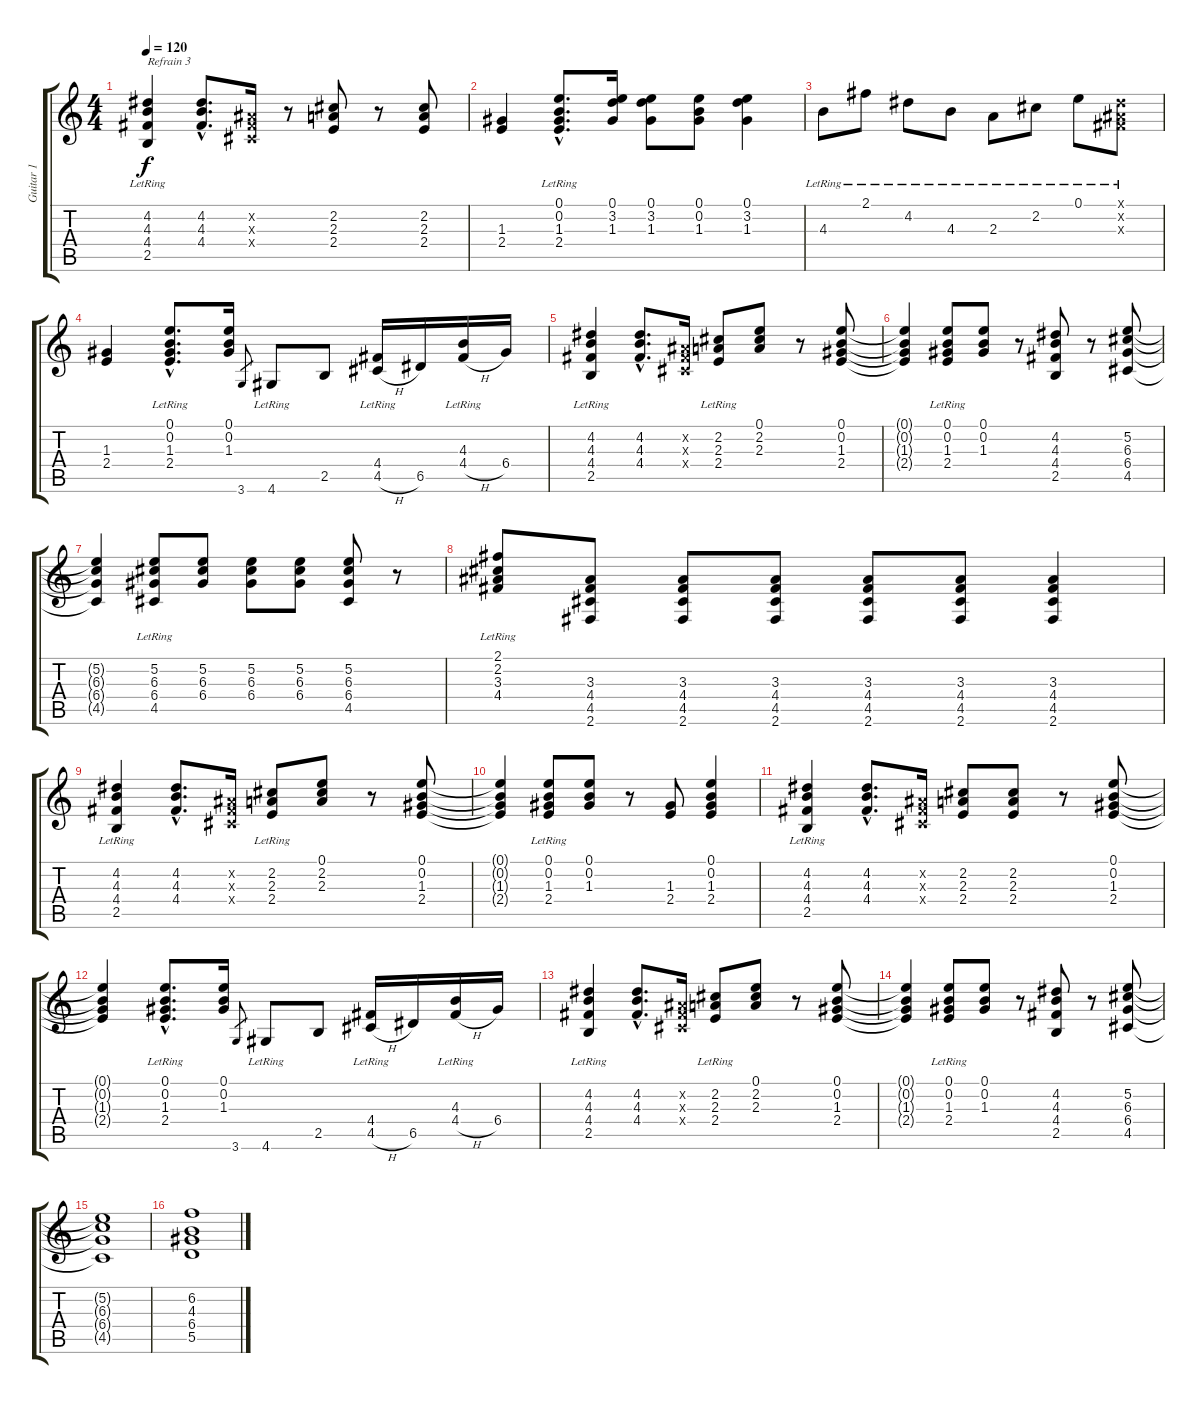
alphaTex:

\track ("Guitar 1" "Guitar 1") {instrument acousticguitarsteel}
\staff {score tabs}
\tuning (E4 B3 G3 D3 A2 E2) {hide}
\ts (4 4)
\tempo 120
\clef g2
\ks c
(4.2 4.3 4.4 2.5{lr}).4{txt "Refrain 3" dy f} (4.2{hac} 4.3{hac} 4.4{hac}).8{d} (-1.2{x} -1.3{x} -1.4{x}).16 r.8 (2.2 2.3 2.4).8 r.8 (2.2 2.3 2.4).8 |
(1.3 2.4).4 (0.1{hac} 0.2{hac} 1.3{hac} 2.4{hac lr}).8{d} (0.1 3.2 1.3).16 (0.1 3.2 1.3).8 (0.1 0.2 1.3).8 (0.1 3.2 1.3).4 |
4.3{lr}.8 2.1{lr}.8 4.2{lr}.8 4.3{lr}.8 2.3{lr}.8 2.2{lr}.8 0.1{lr}.8 (-1.1{lr x} -1.2{lr x} -1.3{lr x}).8 |
(1.3 2.4).4 (0.1{hac} 0.2{hac} 1.3{hac} 2.4{hac lr}).8{d} (0.1 0.2 1.3).16 3.6.8{gr} 4.6{lr}.8 2.5.8 (4.4{lr} 4.5{h}).16 6.5.16 (4.3{lr} 4.4{h}).16 6.4.16 |
(4.2 4.3 4.4 2.5{lr}).4 (4.2{hac} 4.3{hac} 4.4{hac}).8{d} (-1.2{x} -1.3{x} -1.4{x}).16 (2.2 2.3 2.4{lr}).8 (0.1 2.2 2.3).8 r.8 (0.1 0.2 1.3 2.4).8 |
(0.1{t} 0.2{t} 1.3{t} 2.4{t}).4 (0.1 0.2 1.3 2.4{lr}).8 (0.1 0.2 1.3).8 r.8 (4.2 4.3 4.4 2.5).8 r.8 (5.2 6.3 6.4 4.5).8 |
(5.2{t} 6.3{t} 6.4{t} 4.5{t}).4 (5.2 6.3 6.4 4.5{lr}).8 (5.2 6.3 6.4).8 (5.2 6.3 6.4).8 (5.2 6.3 6.4).8 (5.2 6.3 6.4 4.5).8 r.8 |
(2.1{lr} 2.2{lr} 3.3 4.4).8 (3.3 4.4 4.5 2.6).8 (3.3 4.4 4.5 2.6).8 (3.3 4.4 4.5 2.6).8 (3.3 4.4 4.5 2.6).8 (3.3 4.4 4.5 2.6).8 (3.3 4.4 4.5 2.6).4 |
(4.2 4.3 4.4 2.5{lr}).4 (4.2{hac} 4.3{hac} 4.4{hac}).8{d} (-1.2{x} -1.3{x} -1.4{x}).16 (2.2 2.3 2.4{lr}).8 (0.1 2.2 2.3).8 r.8 (0.1 0.2 1.3 2.4).8 |
(0.1{t} 0.2{t} 1.3{t} 2.4{t}).4 (0.1 0.2 1.3 2.4{lr}).8 (0.1 0.2 1.3).8 r.8 (1.3 2.4).8 (0.1 0.2 1.3 2.4).4 |
(4.2 4.3 4.4 2.5{lr}).4 (4.2{hac} 4.3{hac} 4.4{hac}).8{d} (-1.2{x} -1.3{x} -1.4{x}).16 (2.2 2.3 2.4).8 (2.2 2.3 2.4).8 r.8 (0.1 0.2 1.3 2.4).8 |
(0.1{t} 0.2{t} 1.3{t} 2.4{t}).4 (0.1{hac} 0.2{hac} 1.3{hac} 2.4{hac lr}).8{d} (0.1 0.2 1.3).16 3.6.8{gr} 4.6{lr}.8 2.5.8 (4.4{lr} 4.5{h}).16 6.5.16 (4.3{lr} 4.4{h}).16 6.4.16 |
(4.2 4.3 4.4 2.5{lr}).4 (4.2{hac} 4.3{hac} 4.4{hac}).8{d} (-1.2{x} -1.3{x} -1.4{x}).16 (2.2 2.3 2.4{lr}).8 (0.1 2.2 2.3).8 r.8 (0.1 0.2 1.3 2.4).8 |
(0.1{t} 0.2{t} 1.3{t} 2.4{t}).4 (0.1 0.2 1.3 2.4{lr}).8 (0.1 0.2 1.3).8 r.8 (4.2 4.3 4.4 2.5).8 r.8 (5.2 6.3 6.4 4.5).8 |
(5.2{t} 6.3{t} 6.4{t} 4.5{t}).1 |
(6.2 4.3 6.4 5.5).1
